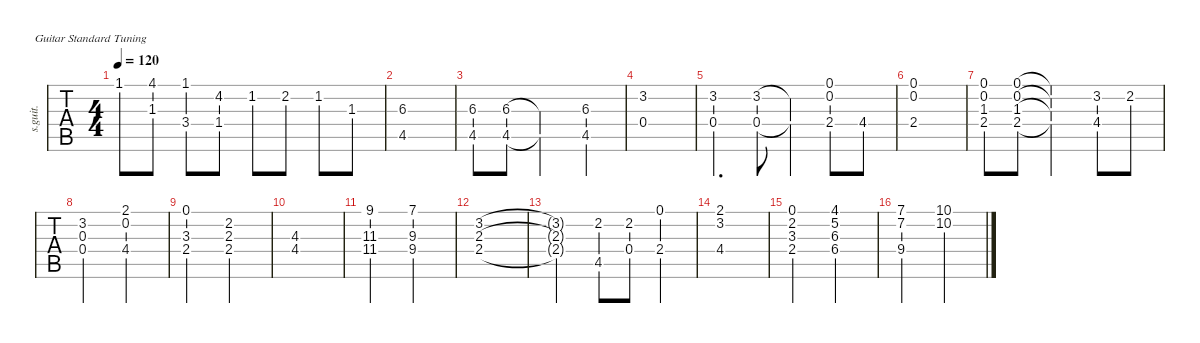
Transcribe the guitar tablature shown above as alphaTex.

\defaultSystemsLayout 4
\hideDynamics
\bracketExtendMode nobrackets
\otherSystemsTrackNameOrientation horizontal
\track ("Steel Guitar" "s.guit.") {instrument acousticguitarsteel}
\staff {tabs}
\tuning (E4 B3 G3 D3 A2 E2)
\ts (4 4)
\tempo 120
\clef g2
\ks c
1.1.8{dy mf} (4.1 1.3).8 (3.4 1.1).8 (1.4 4.2).8 1.2.8 2.2.8 1.2.8 1.3.8 |
(4.5 6.3).1 |
(4.5 6.3).8 (4.5 6.3).8 (4.5{t} 6.3{t}).2 (4.5 6.3).4 |
(0.4 3.2).1 |
(0.4 3.2).4{d} (0.4 3.2).8 (0.4{t} 3.2{t}).4 (2.4 0.1 0.2).8 4.4.8 |
(2.4 0.1 0.2).1 |
(0.1 0.2 1.3 2.4).8 (2.4 1.3 0.1 0.2).8 (2.4{t} 1.3{t} 0.1{t} 0.2{t}).2 (4.4 3.2).8 2.2.8 |
(0.4 3.2 0.3).2 (4.4 0.2 2.1).2 |
(2.4 0.1 3.3).2 (2.3 2.4 2.2).2 |
(4.4 4.3).1 |
(11.4 9.1 11.3).2 (9.4 7.1 9.3).2 |
(2.4 2.3 3.2).1 |
(2.3{t} 2.4{t} 3.2{t}).2 (4.5 2.2).8 (0.4 2.2).8 (2.4 0.1).4 |
(4.4 2.1 3.2).1 |
(2.4 3.3 0.1 2.2).2 (6.4 6.3 4.1 5.2).2 |
(7.2 7.1 9.4).2 (10.2 10.1).2
